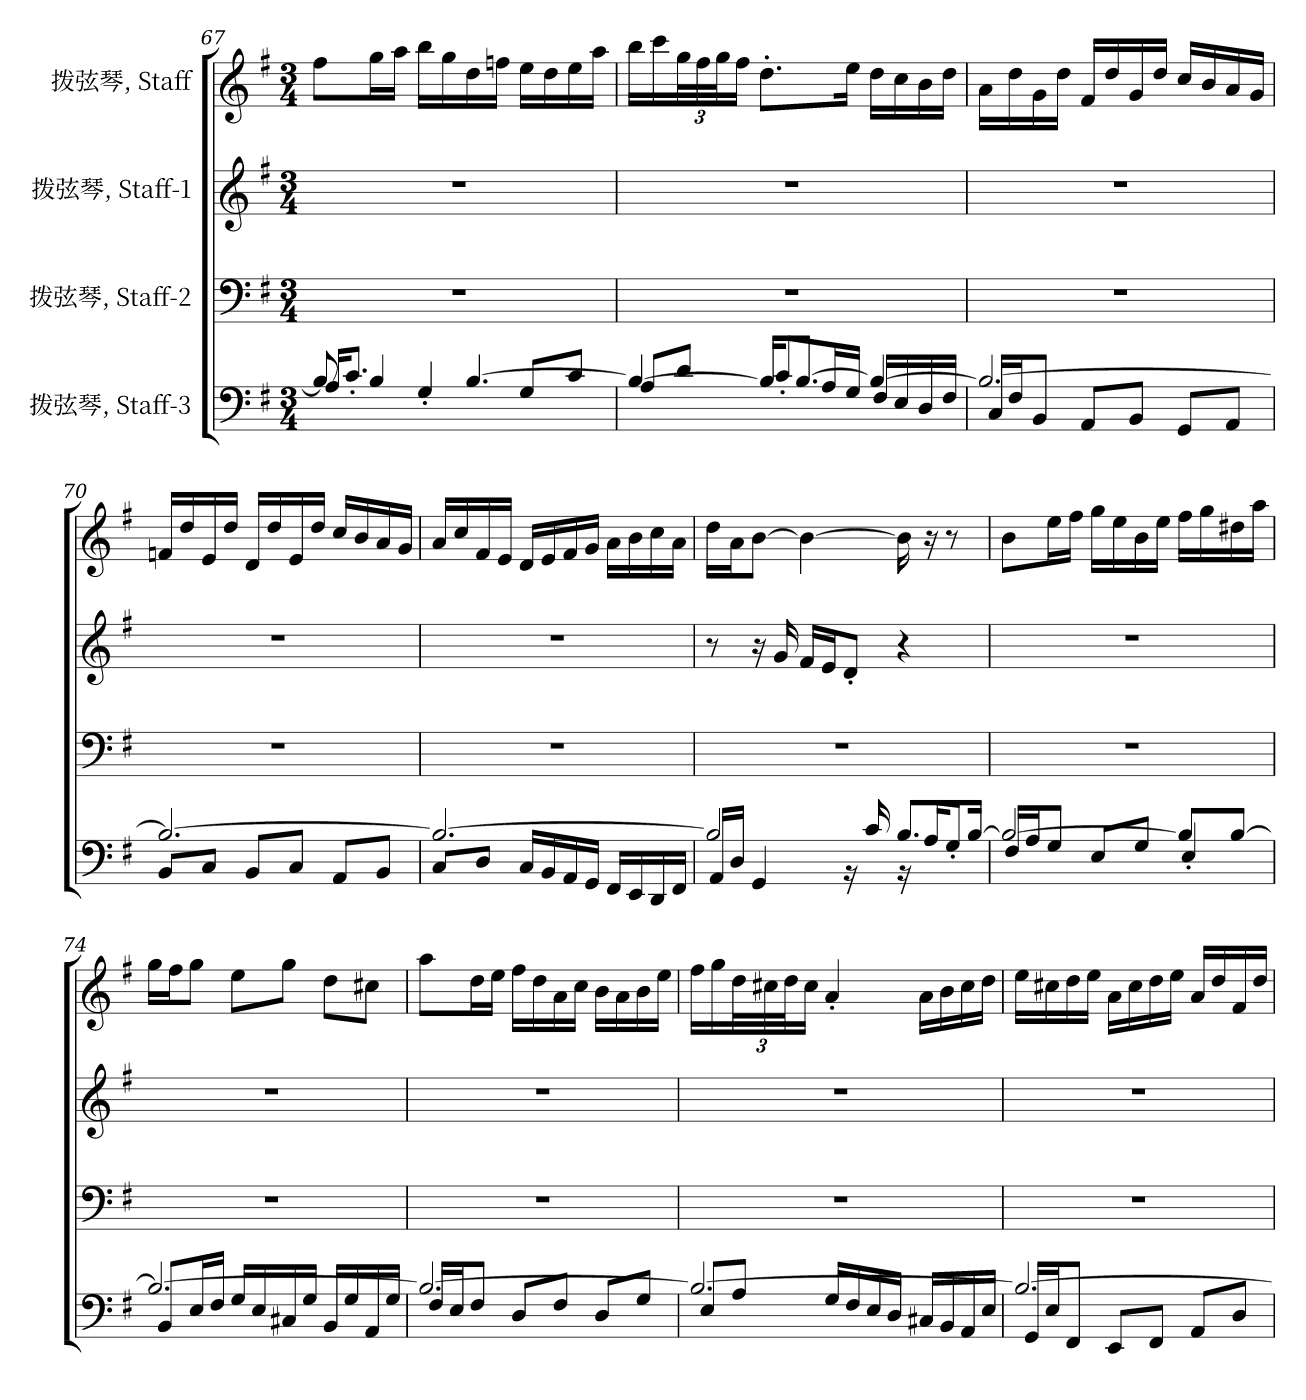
**kern	**kern	**kern	**kern
*part4	*part3	*part2	*part1
*staff4	*staff3	*staff2	*staff1
*I"拨弦琴, Staff-3	*I"拨弦琴, Staff-2	*I"拨弦琴, Staff-1	*I"拨弦琴, Staff
*clefF4	*clefF4	*clefG2	*clefG2
*k[f#]	*k[f#]	*k[f#]	*k[f#]
*M3/4	*M3/4	*M3/4	*M3/4
=67	=67	=67	=67
*^	*	*	*
8B/]	16A/KL	2.r	2.r	8ff#\L
.	8.c'/J	.	.	.
4B/	.	.	.	16gg\L
.	.	.	.	16aa\JJ
.	4G'/	.	.	16bb\LL
.	.	.	.	16gg\
[4.B/	.	.	.	16dd\
.	.	.	.	16ffn\JJ
.	8G/L	.	.	16ee\LL
.	.	.	.	16dd\
.	8c/J	.	.	16ee\
.	.	.	.	16aa\JJ
=68	=68	=68	=68	=68
4B/_	8A/L	2.r	2.r	16bb\LL
.	.	.	.	16ccc\
*	*	*	*	*Xbrackettup
.	8d/J	.	.	48gg\L
.	.	.	.	48ff#\
.	.	.	.	48gg\J
.	.	.	.	16ff#\JJ
16B/KL]	8c'/L	.	.	8.dd'\L
[8.B/J	.	.	.	.
.	16A/L	.	.	.
.	16G/JJ	.	.	16ee\Jk
4B/_	16F#/LL	.	.	16dd\LL
.	16E/	.	.	16cc\
.	16D/	.	.	16b\
.	16F#/JJ	.	.	16dd\JJ
!!LO:LB:g=z
=69	=69	=69	=69	=69
2.B/_	16C/LL	2.r	2.r	16a\LL
.	16F#/J	.	.	16dd\
.	8BB/J	.	.	16g\
.	.	.	.	16dd\JJ
.	8AA/L	.	.	16f#/LL
.	.	.	.	16dd/
.	8BB/J	.	.	16g/
.	.	.	.	16dd/JJ
.	8GG/L	.	.	16cc/LL
.	.	.	.	16b/
.	8AA/J	.	.	16a/
.	.	.	.	16g/JJ
=70	=70	=70	=70	=70
2.B/_	8BB/L	2.r	2.r	16fn/LL
.	.	.	.	16dd/
.	8C/J	.	.	16e/
.	.	.	.	16dd/JJ
.	8BB/L	.	.	16d/LL
.	.	.	.	16dd/
.	8C/J	.	.	16e/
.	.	.	.	16dd/JJ
.	8AA/L	.	.	16cc/LL
.	.	.	.	16b/
.	8BB/J	.	.	16a/
.	.	.	.	16g/JJ
=71	=71	=71	=71	=71
2.B/_	8C/L	2.r	2.r	16a/LL
.	.	.	.	16cc/
.	8D/J	.	.	16f#/
.	.	.	.	16e/JJ
.	16C/LL	.	.	16d/LL
.	16BB/	.	.	16e/
.	16AA/	.	.	16f#/
.	16GG/JJ	.	.	16g/JJ
.	16FF#/LL	.	.	16a\LL
.	16EE/	.	.	16b\
.	16DD/	.	.	16cc\
.	16FF#/JJ	.	.	16a\JJ
!!LO:PB:g=z
=72	=72	=72	=72	=72
2B/]	16AA/LL	2.r	8r	16dd\LL
.	16D/JJ	.	.	16a\J
.	4GG/	.	16r	[8b\J
.	.	.	16g/	.
.	.	.	16f#/LL	4b\_
.	.	.	16e/J	.
.	16r	.	8d'/J	.
.	16c/	.	.	.
8.B/L	16r	.	4r	16b\]
.	16A/KL	.	.	16r
.	8G'/J	.	.	8r
[16B/Jk	.	.	.	.
=73	=73	=73	=73	=73
2B/_	16F#/LL	2.r	2.r	8b\L
.	16A/J	.	.	.
.	8G/J	.	.	16ee\L
.	.	.	.	16ff#\JJ
.	8E/L	.	.	16gg\LL
.	.	.	.	16ee\
.	8G/J	.	.	16b\
.	.	.	.	16ee\JJ
8B/L]	4E'/	.	.	16ff#\LL
.	.	.	.	16gg\
[8B/J	.	.	.	16dd#X\
.	.	.	.	16aa\JJ
=74	=74	=74	=74	=74
2.B/_	8BB/L	2.r	2.r	16gg\LL
.	.	.	.	16ff#\J
.	16E/L	.	.	8gg\J
.	16F#/JJ	.	.	.
.	16G/LL	.	.	8ee\L
.	16E/	.	.	.
.	16C#X/	.	.	8gg\J
.	16G/JJ	.	.	.
.	16BB/LL	.	.	8dd\L
.	16G/	.	.	.
.	16AA/	.	.	8cc#X\J
.	16G/JJ	.	.	.
!!LO:LB:g=z
=75	=75	=75	=75	=75
2.B/_	16F#/LL	2.r	2.r	8aa\L
.	16E/J	.	.	.
.	8F#/J	.	.	16dd\L
.	.	.	.	16ee\JJ
.	8D/L	.	.	16ff#\LL
.	.	.	.	16dd\
.	8F#/J	.	.	16a\
.	.	.	.	16cc\JJ
.	8D/L	.	.	16b\LL
.	.	.	.	16a\
.	8G/J	.	.	16b\
.	.	.	.	16ee\JJ
=76	=76	=76	=76	=76
2.B/_	8E/L	2.r	2.r	16ff#\LL
.	.	.	.	16gg\
.	8A/J	.	.	48dd\L
.	.	.	.	48cc#X\
.	.	.	.	48dd\J
.	.	.	.	16cc#\JJ
.	16G/LL	.	.	4a'/
.	16F#/	.	.	.
.	16E/	.	.	.
.	16D/JJ	.	.	.
.	16C#X/LL	.	.	16a\LL
.	16BB/	.	.	16b\
.	16AA/	.	.	16cc#\
.	16E/JJ	.	.	16dd\JJ
=77	=77	=77	=77	=77
2.B/_	16GG/LL	2.r	2.r	16ee\LL
.	16E/J	.	.	16cc#X\
.	8FF#/J	.	.	16dd\
.	.	.	.	16ee\JJ
.	8EE/L	.	.	16a\LL
.	.	.	.	16cc#\
.	8FF#/J	.	.	16dd\
.	.	.	.	16ee\JJ
.	8AA/L	.	.	16a/LL
.	.	.	.	16dd/
.	8D/J	.	.	16f#/
.	.	.	.	16dd/JJ
*v	*v	*	*	*
=	=	=	=
*-	*-	*-	*-
